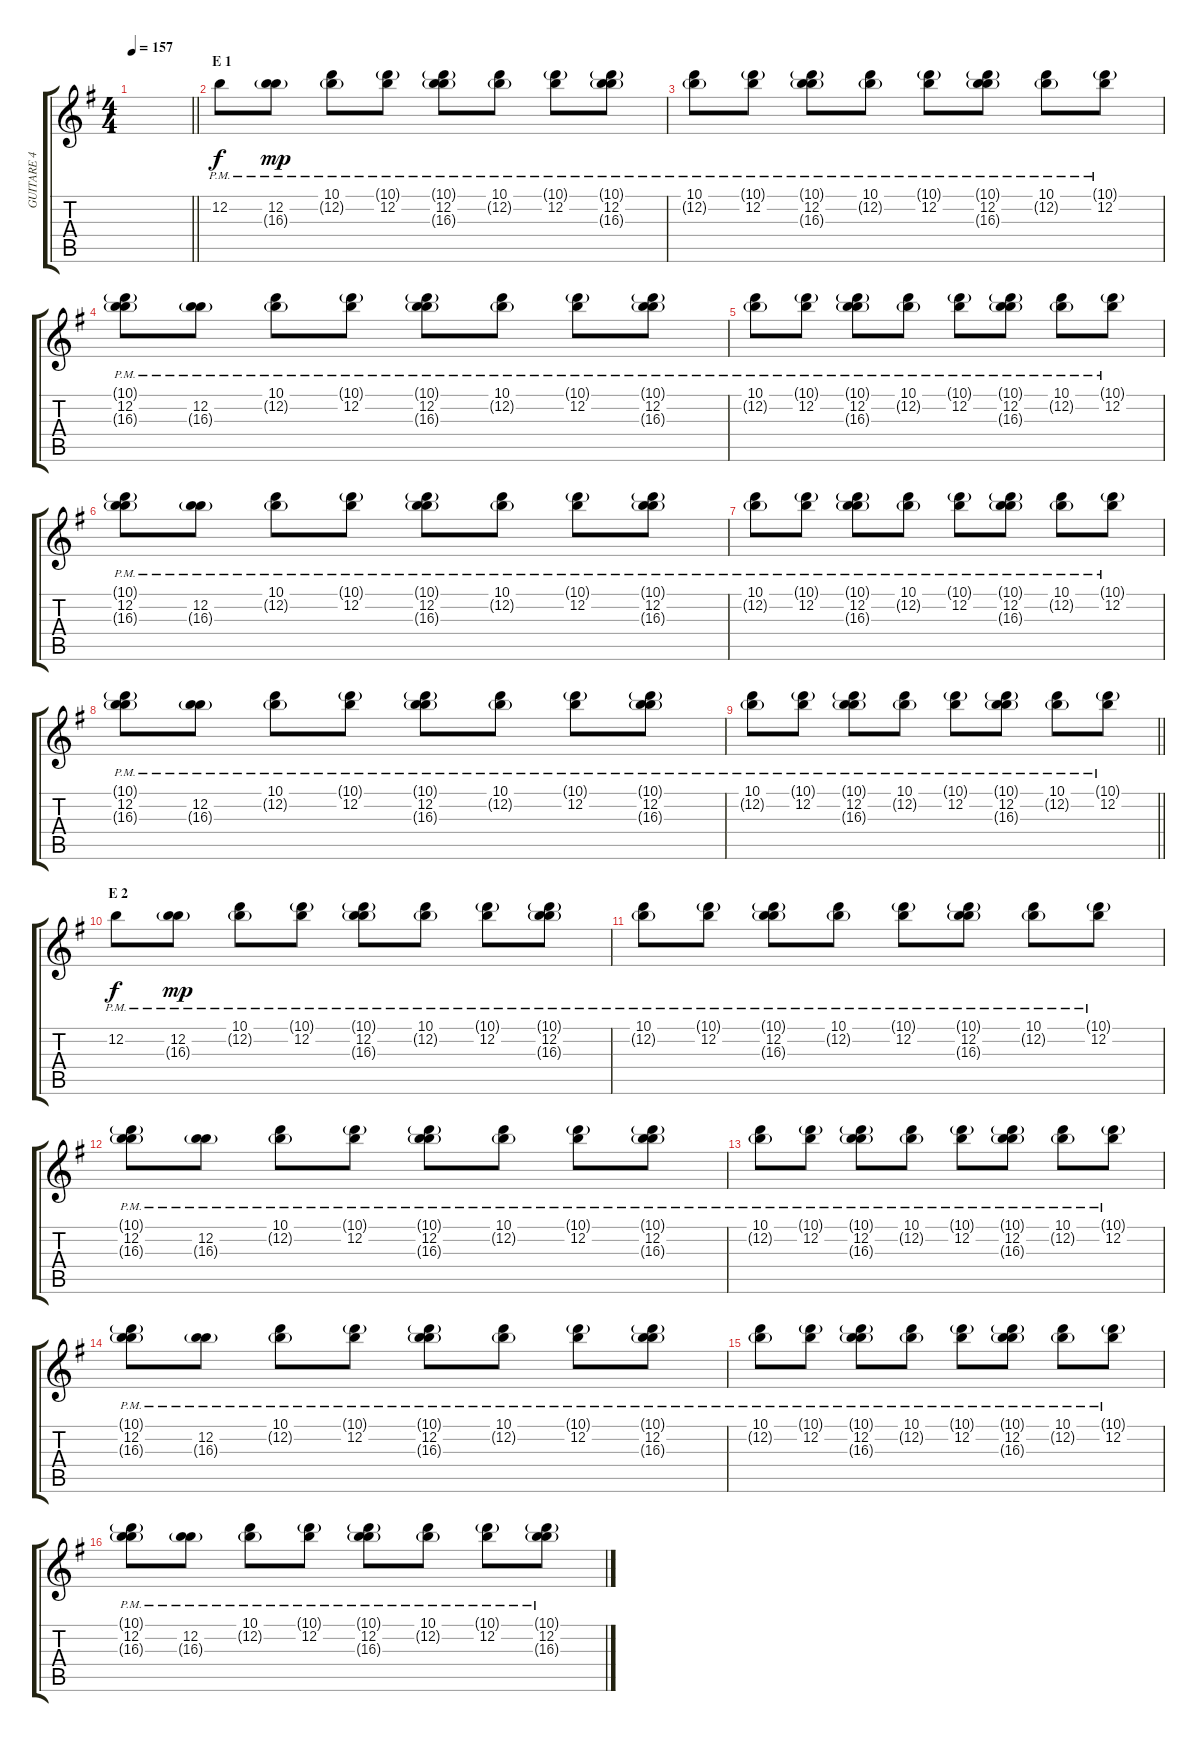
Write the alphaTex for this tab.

\track ("GUITARE 4" "GUITARE 4") {instrument distortionguitar}
\staff {score tabs}
\tuning (E4 B3 G3 D3 A2 E2) {hide}
\ts (4 4)
\tempo 157
\clef g2
\barLineRight lightlight
\ks g
|
\section ("" "E 1")
12.2{pm}.8{dy f} (12.2{pm} 16.3{g pm}).8{dy mp} (10.1{pm} 12.2{g pm}).8 (10.1{g pm} 12.2{pm}).8 (10.1{g pm} 12.2{pm} 16.3{g pm}).8 (10.1{pm} 12.2{g pm}).8 (10.1{g pm} 12.2{pm}).8 (10.1{g pm} 12.2{pm} 16.3{g pm}).8 |
(10.1{pm} 12.2{g pm}).8 (10.1{g pm} 12.2{pm}).8 (10.1{g pm} 12.2{pm} 16.3{g pm}).8 (10.1{pm} 12.2{g pm}).8 (10.1{g pm} 12.2{pm}).8 (10.1{g pm} 12.2{pm} 16.3{g pm}).8 (10.1{pm} 12.2{g pm}).8 (10.1{g pm} 12.2{pm}).8 |
(10.1{g pm} 12.2{pm} 16.3{g pm}).8 (12.2{pm} 16.3{g pm}).8 (10.1{pm} 12.2{g pm}).8 (10.1{g pm} 12.2{pm}).8 (10.1{g pm} 12.2{pm} 16.3{g pm}).8 (10.1{pm} 12.2{g pm}).8 (10.1{g pm} 12.2{pm}).8 (10.1{g pm} 12.2{pm} 16.3{g pm}).8 |
(10.1{pm} 12.2{g pm}).8 (10.1{g pm} 12.2{pm}).8 (10.1{g pm} 12.2{pm} 16.3{g pm}).8 (10.1{pm} 12.2{g pm}).8 (10.1{g pm} 12.2{pm}).8 (10.1{g pm} 12.2{pm} 16.3{g pm}).8 (10.1{pm} 12.2{g pm}).8 (10.1{g pm} 12.2{pm}).8 |
(10.1{g pm} 12.2{pm} 16.3{g pm}).8 (12.2{pm} 16.3{g pm}).8 (10.1{pm} 12.2{g pm}).8 (10.1{g pm} 12.2{pm}).8 (10.1{g pm} 12.2{pm} 16.3{g pm}).8 (10.1{pm} 12.2{g pm}).8 (10.1{g pm} 12.2{pm}).8 (10.1{g pm} 12.2{pm} 16.3{g pm}).8 |
(10.1{pm} 12.2{g pm}).8 (10.1{g pm} 12.2{pm}).8 (10.1{g pm} 12.2{pm} 16.3{g pm}).8 (10.1{pm} 12.2{g pm}).8 (10.1{g pm} 12.2{pm}).8 (10.1{g pm} 12.2{pm} 16.3{g pm}).8 (10.1{pm} 12.2{g pm}).8 (10.1{g pm} 12.2{pm}).8 |
(10.1{g pm} 12.2{pm} 16.3{g pm}).8 (12.2{pm} 16.3{g pm}).8 (10.1{pm} 12.2{g pm}).8 (10.1{g pm} 12.2{pm}).8 (10.1{g pm} 12.2{pm} 16.3{g pm}).8 (10.1{pm} 12.2{g pm}).8 (10.1{g pm} 12.2{pm}).8 (10.1{g pm} 12.2{pm} 16.3{g pm}).8 |
\barLineRight lightlight
(10.1{pm} 12.2{g pm}).8 (10.1{g pm} 12.2{pm}).8 (10.1{g pm} 12.2{pm} 16.3{g pm}).8 (10.1{pm} 12.2{g pm}).8 (10.1{g pm} 12.2{pm}).8 (10.1{g pm} 12.2{pm} 16.3{g pm}).8 (10.1{pm} 12.2{g pm}).8 (10.1{g pm} 12.2{pm}).8 |
\section ("" "E 2")
12.2{pm}.8{dy f} (12.2{pm} 16.3{g pm}).8{dy mp} (10.1{pm} 12.2{g pm}).8 (10.1{g pm} 12.2{pm}).8 (10.1{g pm} 12.2{pm} 16.3{g pm}).8 (10.1{pm} 12.2{g pm}).8 (10.1{g pm} 12.2{pm}).8 (10.1{g pm} 12.2{pm} 16.3{g pm}).8 |
(10.1{pm} 12.2{g pm}).8 (10.1{g pm} 12.2{pm}).8 (10.1{g pm} 12.2{pm} 16.3{g pm}).8 (10.1{pm} 12.2{g pm}).8 (10.1{g pm} 12.2{pm}).8 (10.1{g pm} 12.2{pm} 16.3{g pm}).8 (10.1{pm} 12.2{g pm}).8 (10.1{g pm} 12.2{pm}).8 |
(10.1{g pm} 12.2{pm} 16.3{g pm}).8 (12.2{pm} 16.3{g pm}).8 (10.1{pm} 12.2{g pm}).8 (10.1{g pm} 12.2{pm}).8 (10.1{g pm} 12.2{pm} 16.3{g pm}).8 (10.1{pm} 12.2{g pm}).8 (10.1{g pm} 12.2{pm}).8 (10.1{g pm} 12.2{pm} 16.3{g pm}).8 |
(10.1{pm} 12.2{g pm}).8 (10.1{g pm} 12.2{pm}).8 (10.1{g pm} 12.2{pm} 16.3{g pm}).8 (10.1{pm} 12.2{g pm}).8 (10.1{g pm} 12.2{pm}).8 (10.1{g pm} 12.2{pm} 16.3{g pm}).8 (10.1{pm} 12.2{g pm}).8 (10.1{g pm} 12.2{pm}).8 |
(10.1{g pm} 12.2{pm} 16.3{g pm}).8 (12.2{pm} 16.3{g pm}).8 (10.1{pm} 12.2{g pm}).8 (10.1{g pm} 12.2{pm}).8 (10.1{g pm} 12.2{pm} 16.3{g pm}).8 (10.1{pm} 12.2{g pm}).8 (10.1{g pm} 12.2{pm}).8 (10.1{g pm} 12.2{pm} 16.3{g pm}).8 |
(10.1{pm} 12.2{g pm}).8 (10.1{g pm} 12.2{pm}).8 (10.1{g pm} 12.2{pm} 16.3{g pm}).8 (10.1{pm} 12.2{g pm}).8 (10.1{g pm} 12.2{pm}).8 (10.1{g pm} 12.2{pm} 16.3{g pm}).8 (10.1{pm} 12.2{g pm}).8 (10.1{g pm} 12.2{pm}).8 |
(10.1{g pm} 12.2{pm} 16.3{g pm}).8 (12.2{pm} 16.3{g pm}).8 (10.1{pm} 12.2{g pm}).8 (10.1{g pm} 12.2{pm}).8 (10.1{g pm} 12.2{pm} 16.3{g pm}).8 (10.1{pm} 12.2{g pm}).8 (10.1{g pm} 12.2{pm}).8 (10.1{g pm} 12.2{pm} 16.3{g pm}).8
